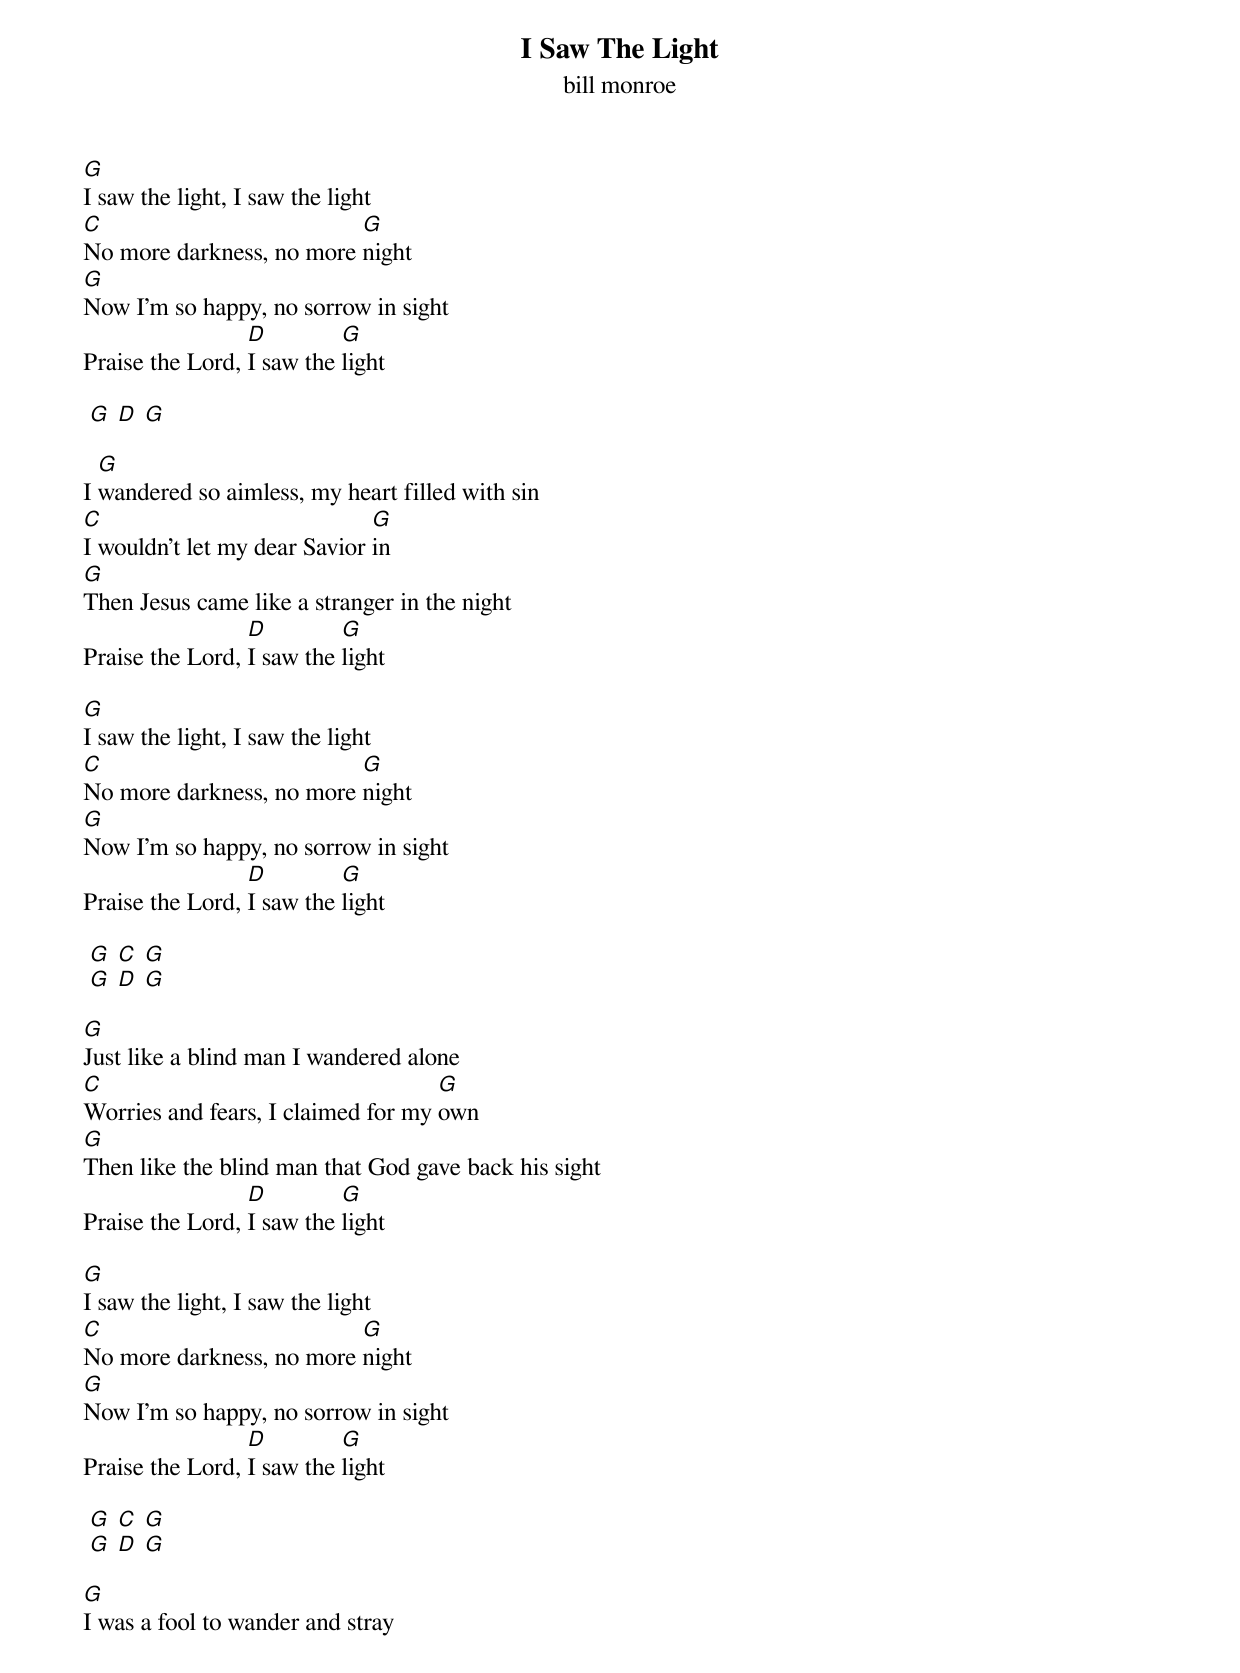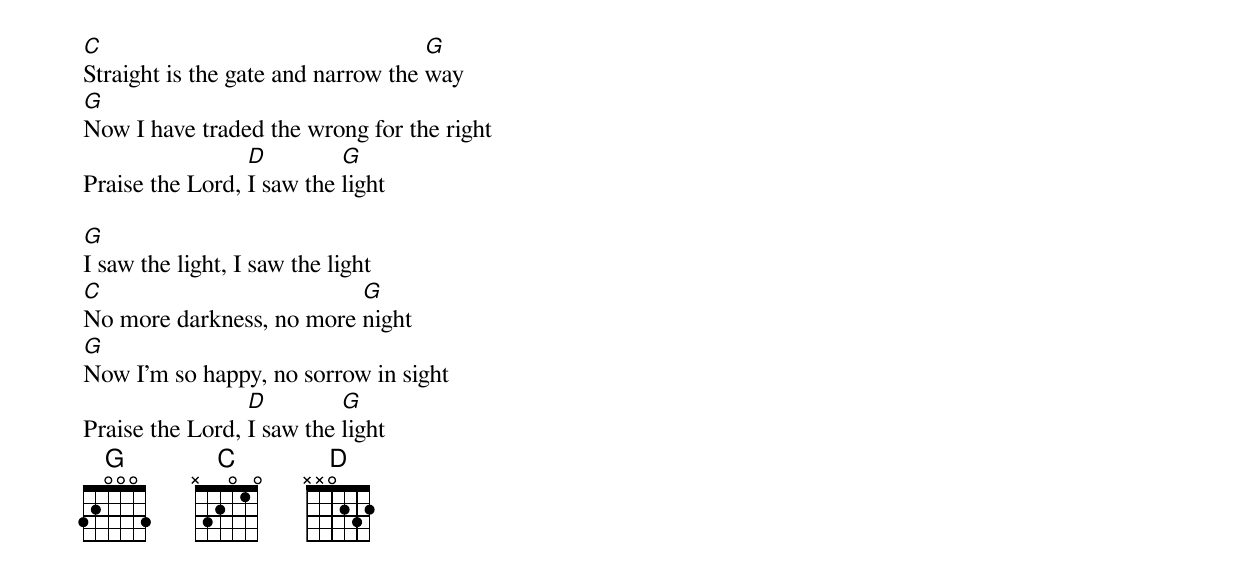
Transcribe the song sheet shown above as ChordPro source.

{title: I Saw The Light}
{subtitle: bill monroe}
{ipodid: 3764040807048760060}

[G]I saw the light, I saw the light
[C]No more darkness, no more [G]night
[G]Now I'm so happy, no sorrow in sight
Praise the Lord, [D]I saw the [G]light

 [G] [D] [G]

I [G]wandered so aimless, my heart filled with sin
[C]I wouldn't let my dear Savior [G]in
[G]Then Jesus came like a stranger in the night
Praise the Lord, [D]I saw the [G]light

[G]I saw the light, I saw the light
[C]No more darkness, no more [G]night
[G]Now I'm so happy, no sorrow in sight
Praise the Lord, [D]I saw the [G]light

 [G] [C] [G]
 [G] [D] [G]

[G]Just like a blind man I wandered alone
[C]Worries and fears, I claimed for my [G]own
[G]Then like the blind man that God gave back his sight
Praise the Lord, [D]I saw the [G]light

[G]I saw the light, I saw the light
[C]No more darkness, no more [G]night
[G]Now I'm so happy, no sorrow in sight
Praise the Lord, [D]I saw the [G]light

 [G] [C] [G]
 [G] [D] [G]

[G]I was a fool to wander and stray
[C]Straight is the gate and narrow the [G]way
[G]Now I have traded the wrong for the right
Praise the Lord, [D]I saw the [G]light

[G]I saw the light, I saw the light
[C]No more darkness, no more [G]night
[G]Now I'm so happy, no sorrow in sight
Praise the Lord, [D]I saw the [G]light
